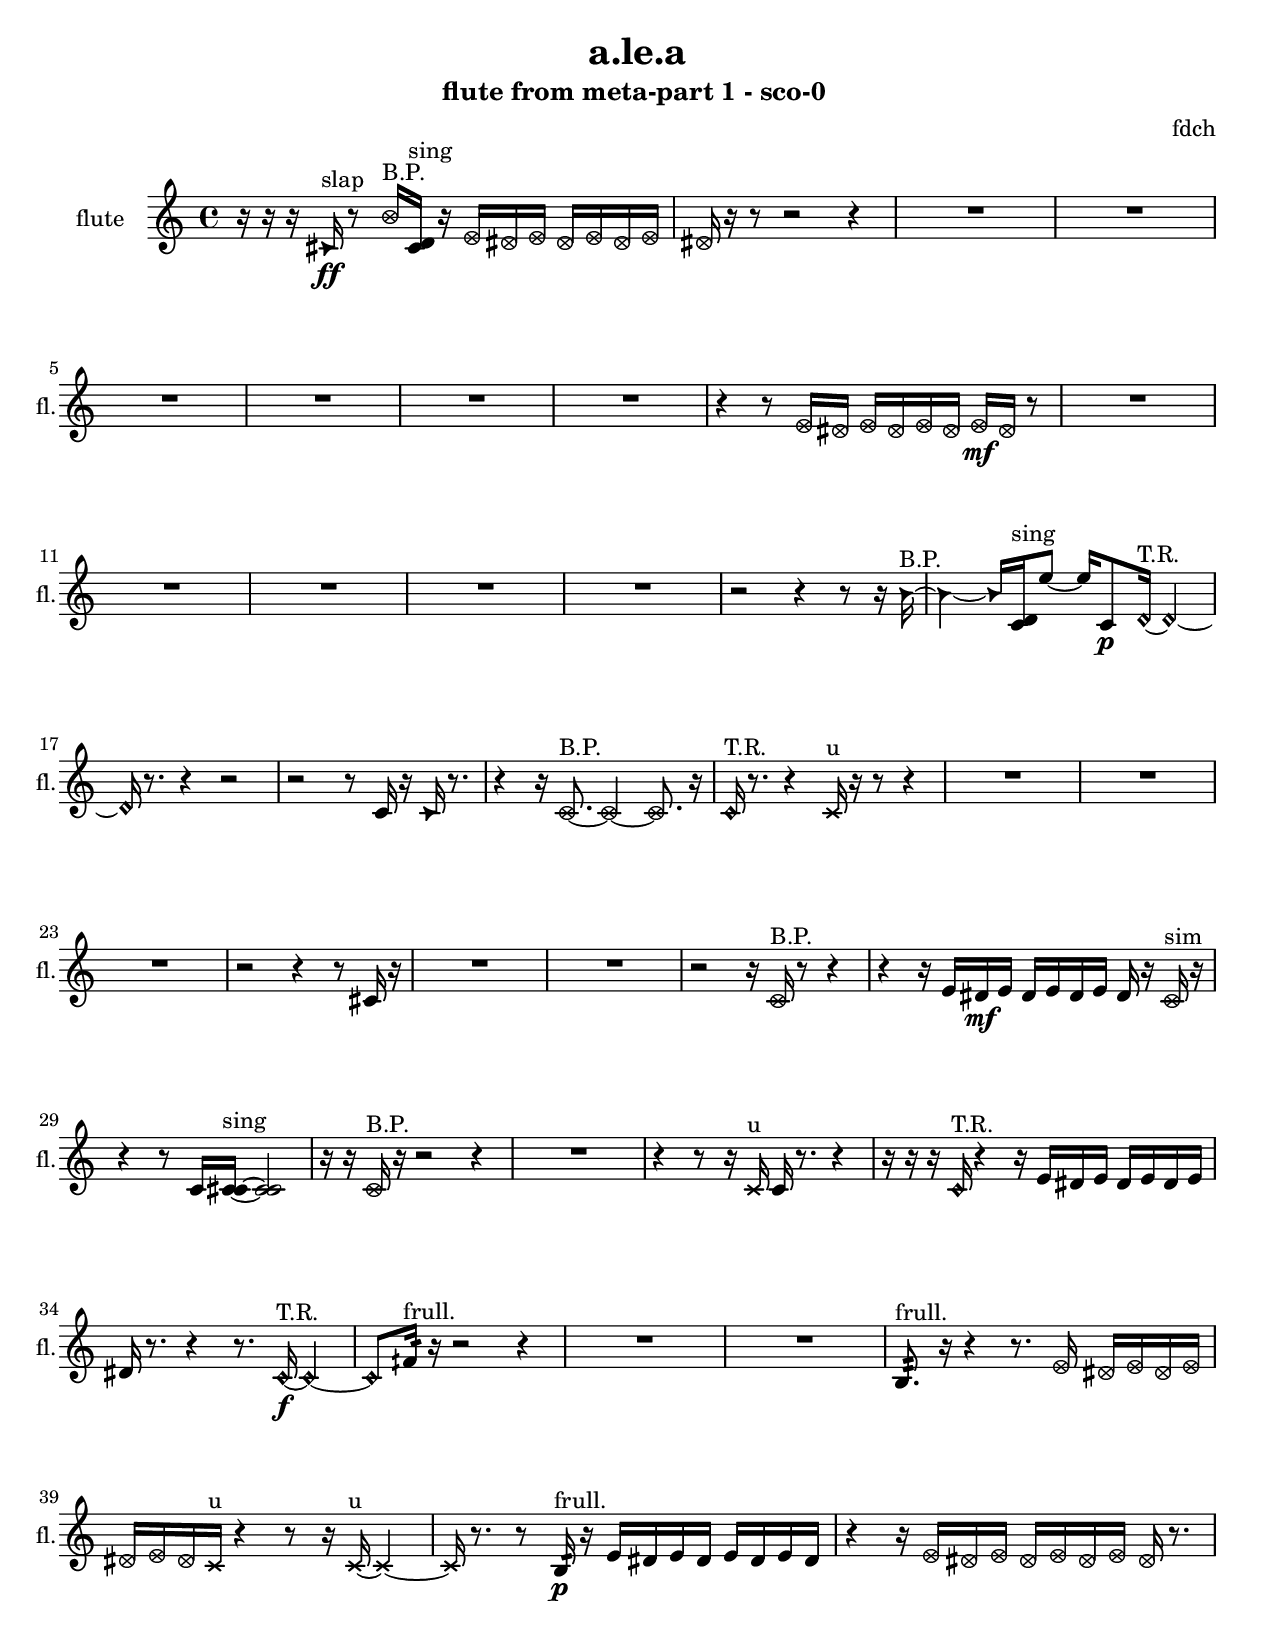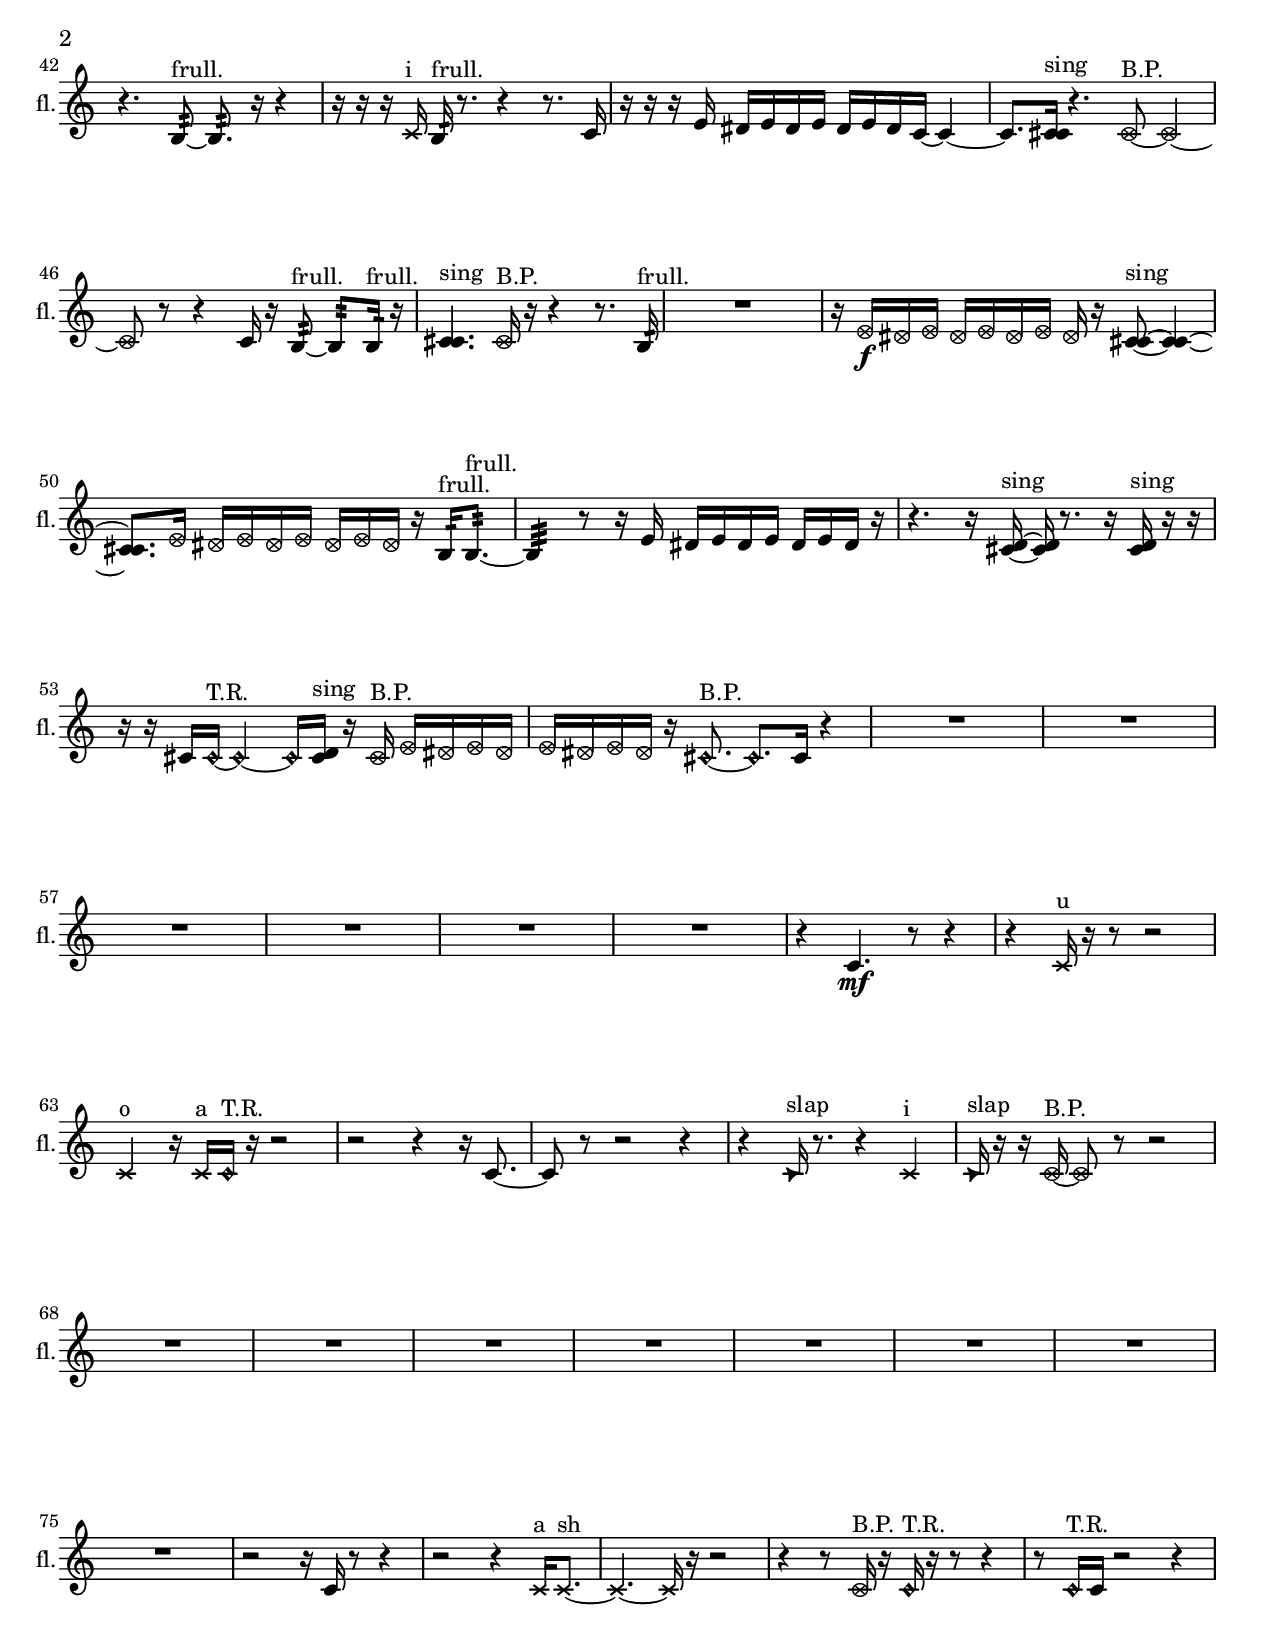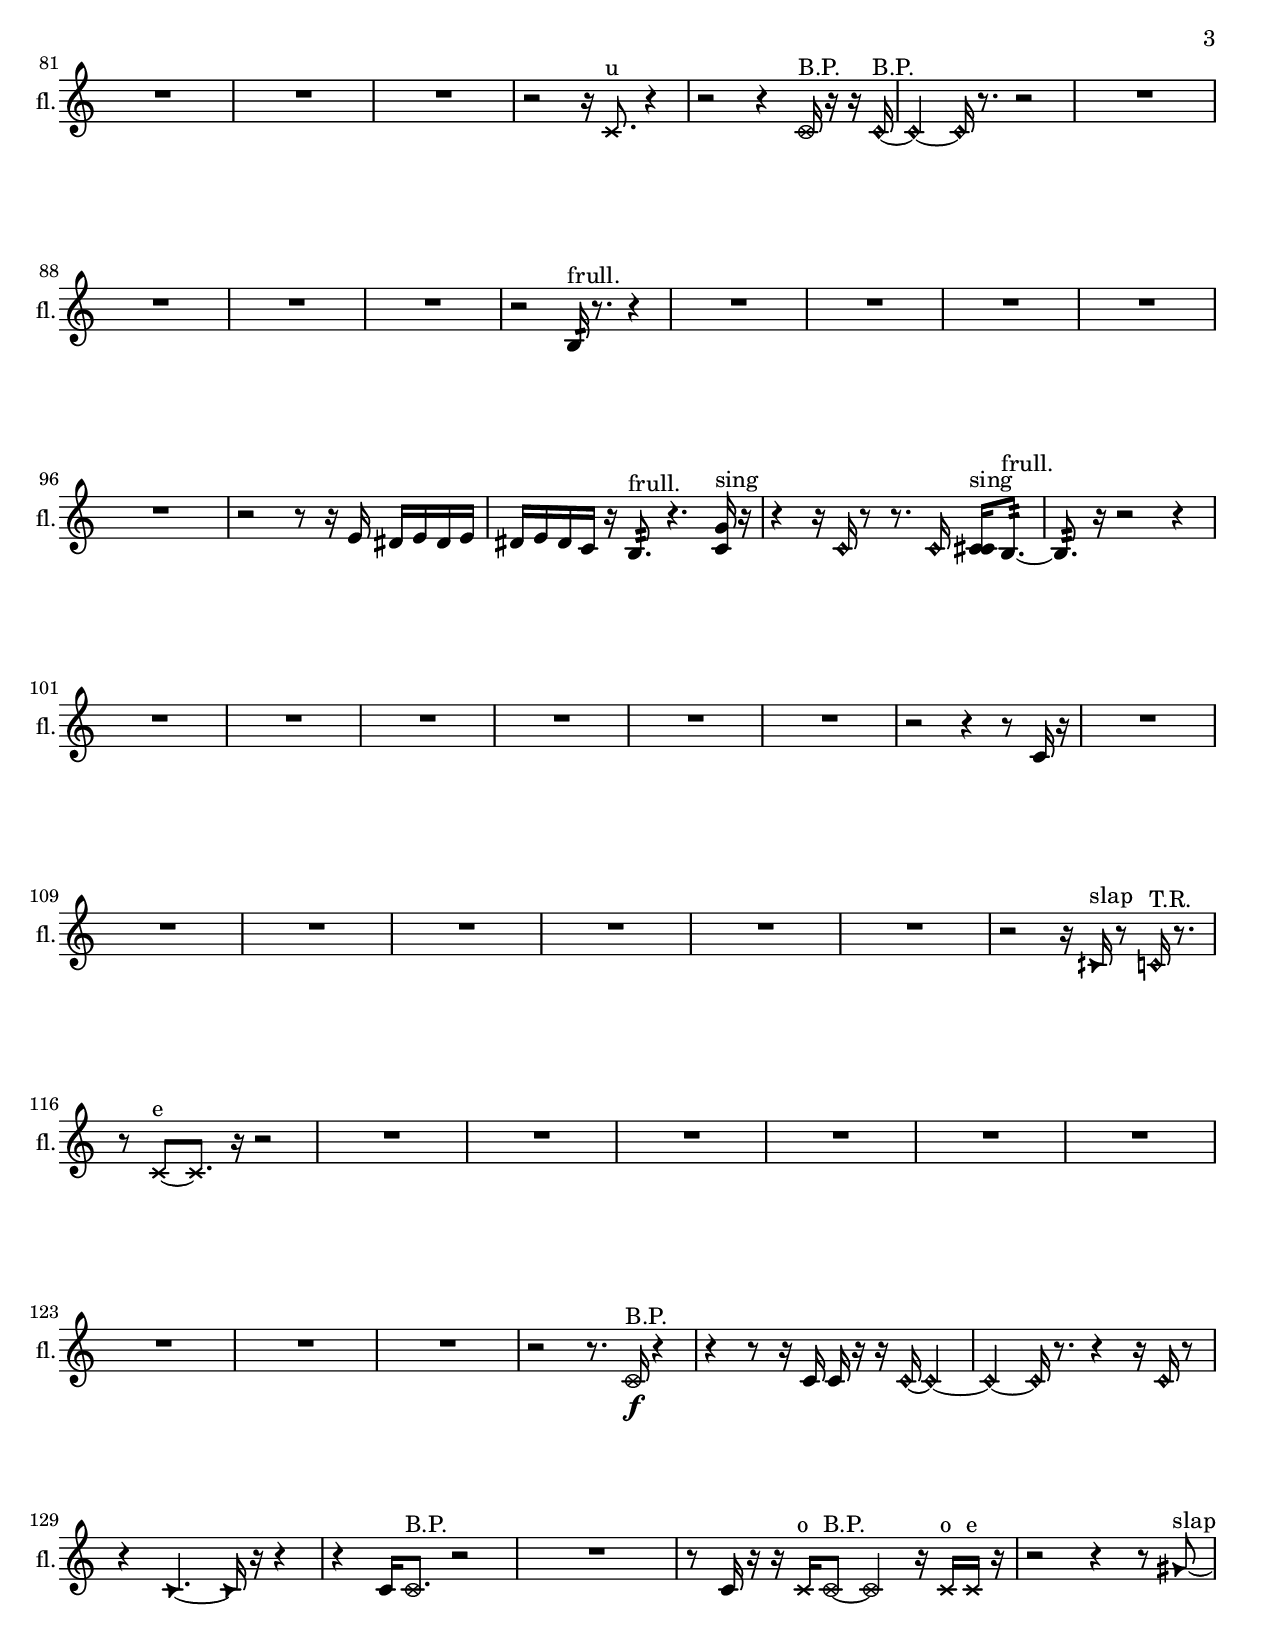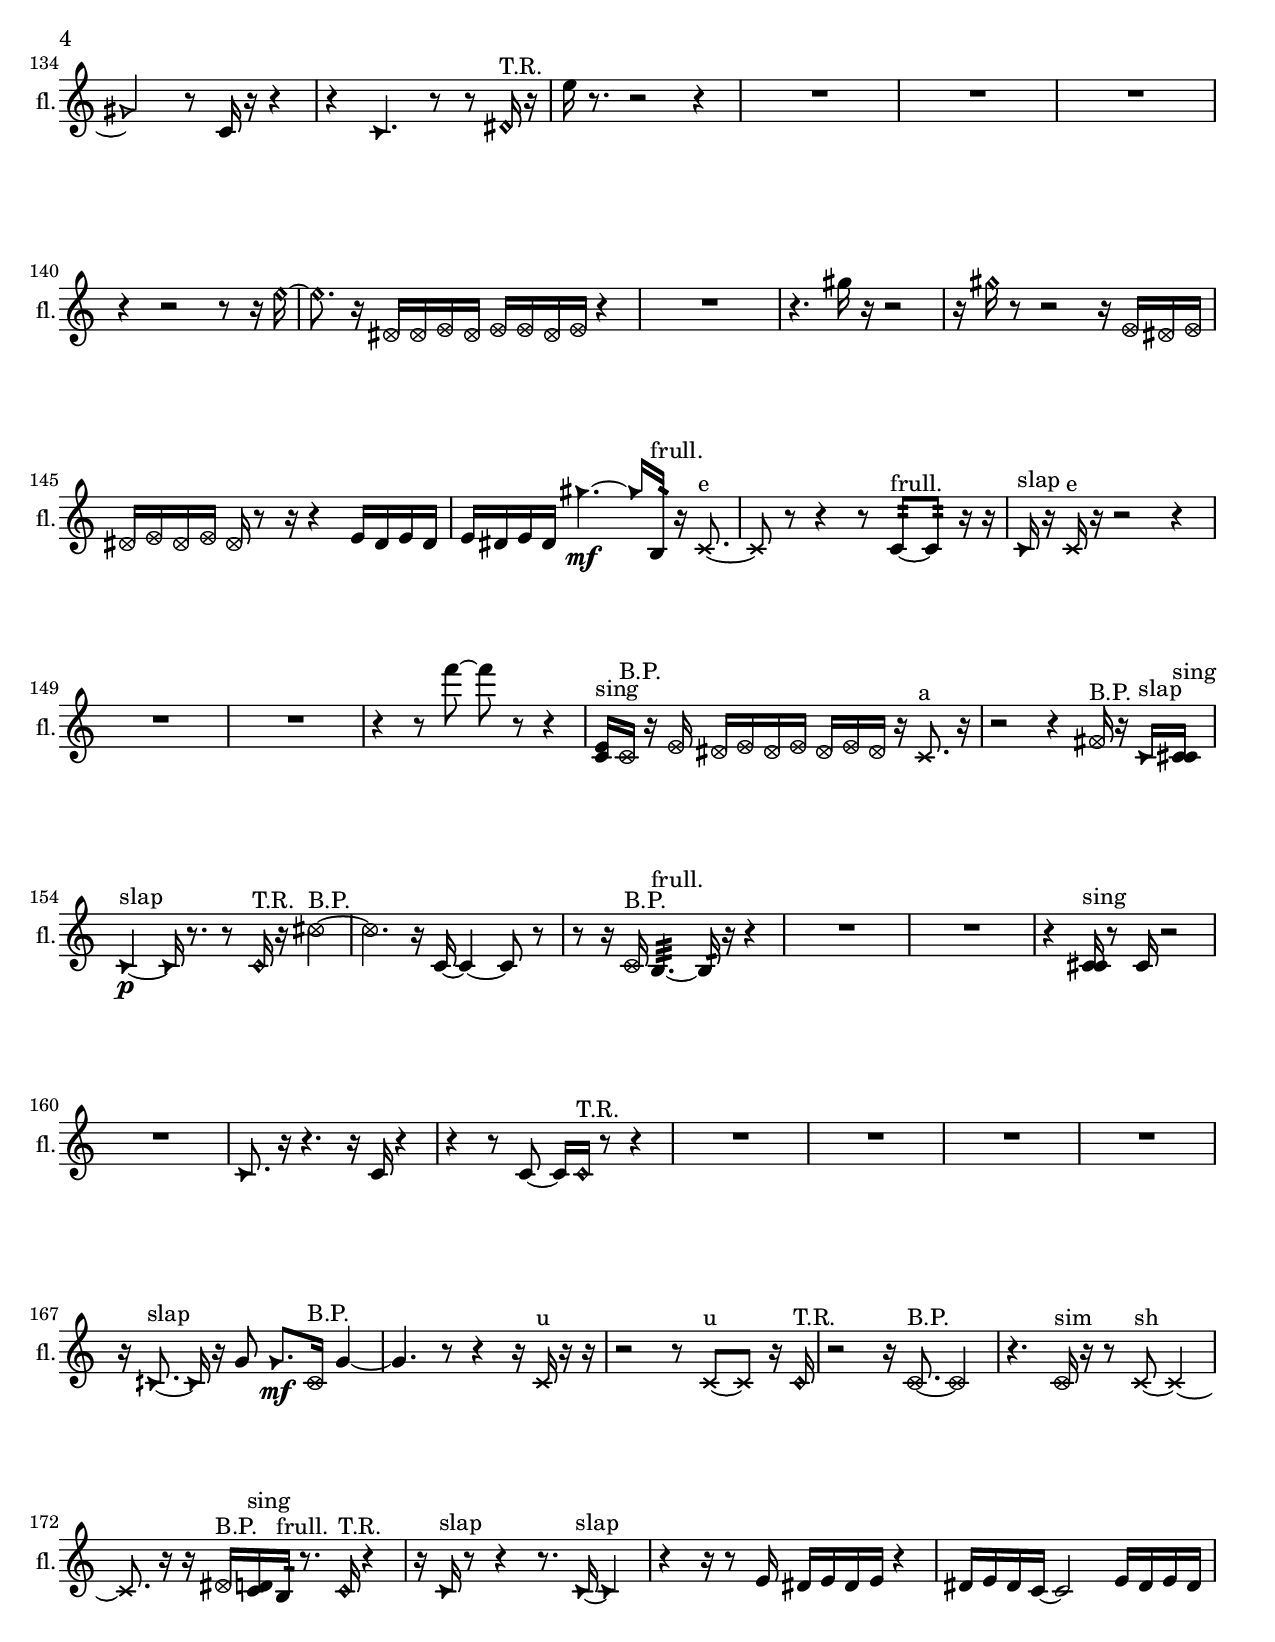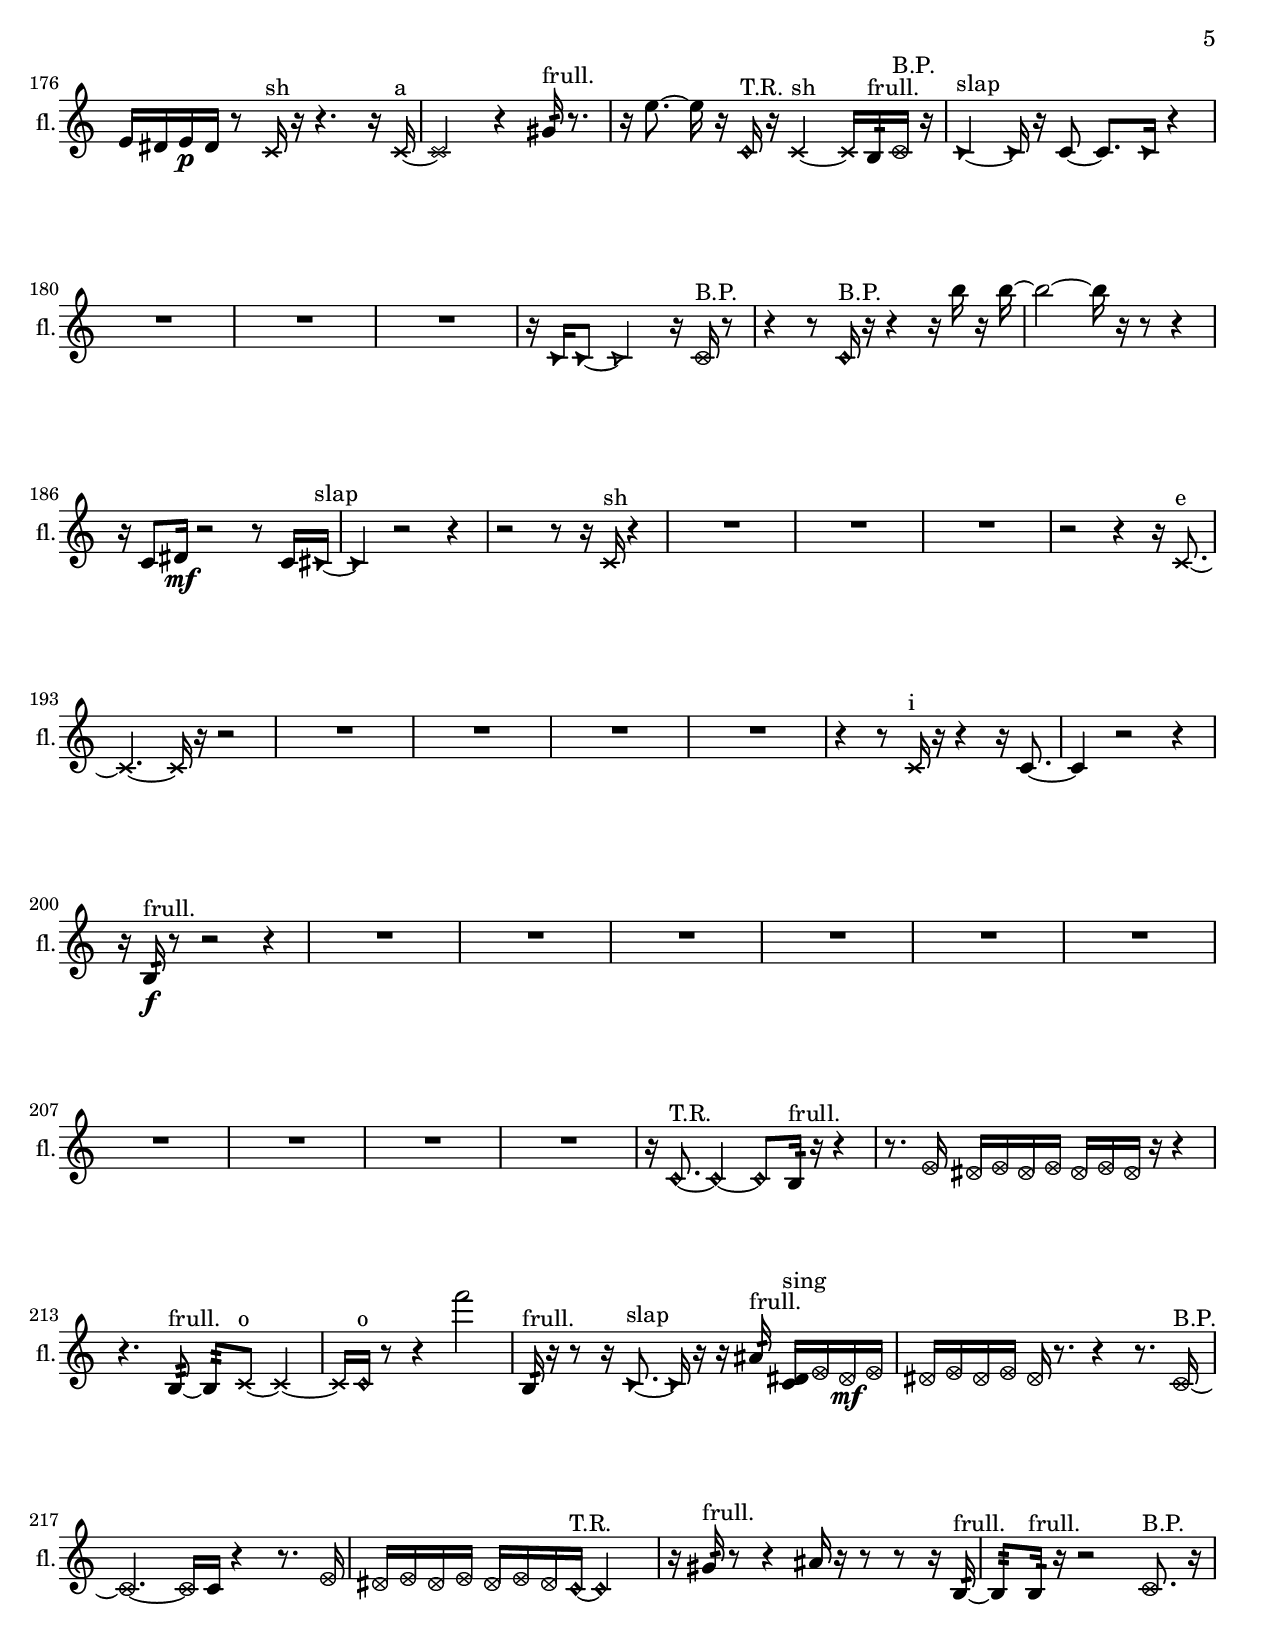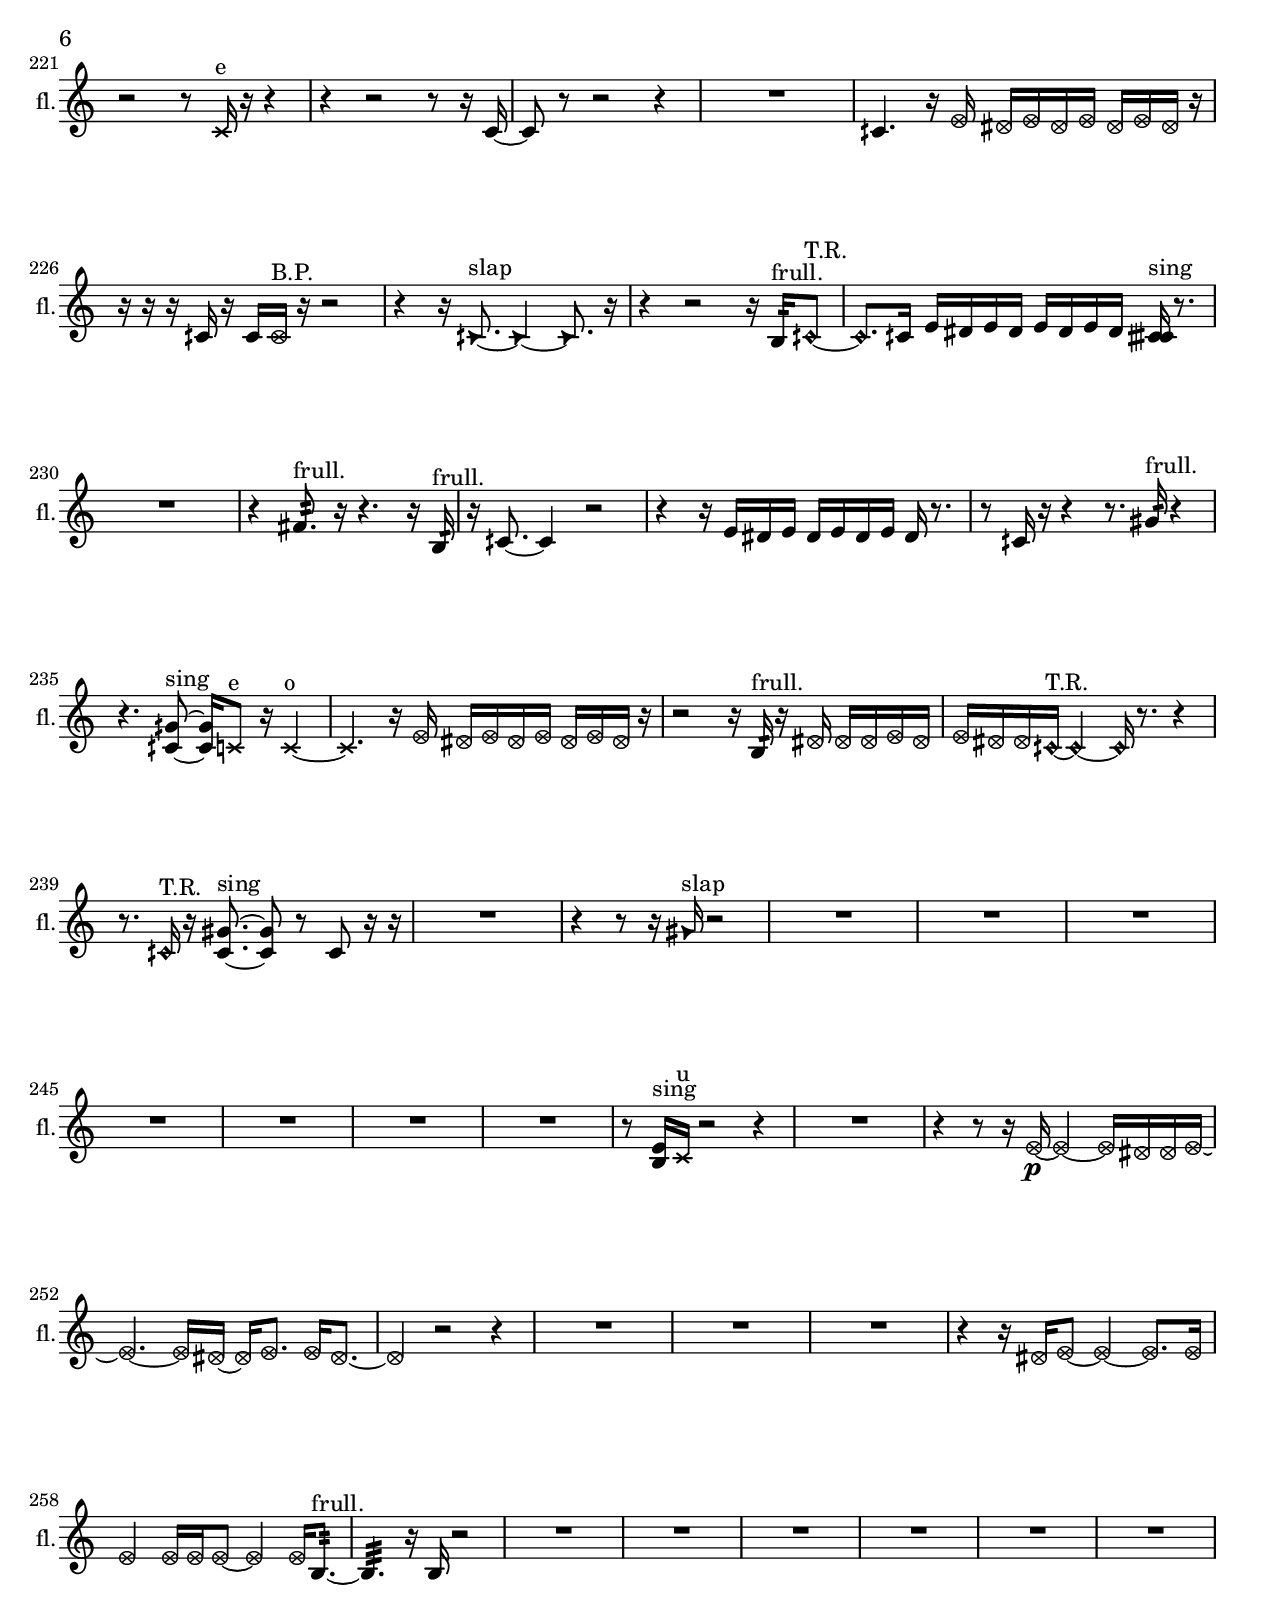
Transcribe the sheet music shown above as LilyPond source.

\version "2.19.56" 

flute_one_part = \relative c' {

  \time 4/4

  \clef treble 
  % ________________________________________bar 1 :
  r16  r16  r16  \once \override NoteHead.style = #'triangle cis16\ff^\markup {slap } 
  r8  \once \override NoteHead.style = #'xcircle b'16^\markup {B.P. }  <cis, d >16^\markup {sing } 
  r16  \once \override NoteHead.style = #'xcircle e16  \once \override NoteHead.style = #'xcircle dis16  \once \override NoteHead.style = #'xcircle e16 
  \once \override NoteHead.style = #'xcircle dis16  \once \override NoteHead.style = #'xcircle e16  \once \override NoteHead.style = #'xcircle dis16  \once \override NoteHead.style = #'xcircle e16  |
  % ________________________________________bar 2 :
  \once \override NoteHead.style = #'xcircle dis16  r16  r8 
  r2 
  r4  |
  % ________________________________________bar 3 :
  R1  |
  % ________________________________________bar 4 :
  R1  |
  % ________________________________________bar 5 :
  R1  |
  % ________________________________________bar 6 :
  R1  |
  % ________________________________________bar 7 :
  R1  |
  % ________________________________________bar 8 :
  R1  |
  % ________________________________________bar 9 :
  r4 
  r8  \once \override NoteHead.style = #'xcircle e16  \once \override NoteHead.style = #'xcircle dis16 
  \once \override NoteHead.style = #'xcircle e16  \once \override NoteHead.style = #'xcircle dis16  \once \override NoteHead.style = #'xcircle e16  \once \override NoteHead.style = #'xcircle dis16 
  \once \override NoteHead.style = #'xcircle e16\mf  \once \override NoteHead.style = #'xcircle dis16  r8  |
  % ________________________________________bar 10 :
  R1  |
  % ________________________________________bar 11 :
  R1  |
  % ________________________________________bar 12 :
  R1  |
  % ________________________________________bar 13 :
  R1  |
  % ________________________________________bar 14 :
  R1  |
  % ________________________________________bar 15 :
  r2 
  r4 
  r8  r16  \once \override NoteHead.style = #'triangle b'16~^\markup {B.P. }  |
  % ________________________________________bar 16 :
  \once \override NoteHead.style = #'triangle b4~ 
  \once \override NoteHead.style = #'triangle b16  <c, d >16^\markup {sing }  e'8~ 
  e16  c,8\p  \once \override NoteHead.style = #'harmonic d16~^\markup {T.R. } 
  \once \override NoteHead.style = #'harmonic d4~  |
  % ________________________________________bar 17 :
  \once \override NoteHead.style = #'harmonic d16  r8. 
  r4 
  r2  |
  % ________________________________________bar 18 :
  r2 
  r8  c16  r16 
  \once \override NoteHead.style = #'triangle c16  r8.  |
  % ________________________________________bar 19 :
  r4 
  r16  \once \override NoteHead.style = #'xcircle c8.~^\markup {B.P. } 
  \once \override NoteHead.style = #'xcircle c4~ 
  \once \override NoteHead.style = #'xcircle c8.  r16  |
  % ________________________________________bar 20 :
  \once \override NoteHead.style = #'harmonic c16^\markup {T.R. }  r8. 
  r4 
  \xNote c16^\markup {u }  r16  r8 
  r4  |
  % ________________________________________bar 21 :
  R1  |
  % ________________________________________bar 22 :
  R1  |
  % ________________________________________bar 23 :
  R1  |
  % ________________________________________bar 24 :
  r2 
  r4 
  r8  cis16  r16  |
  % ________________________________________bar 25 :
  R1  |
  % ________________________________________bar 26 :
  R1  |
  % ________________________________________bar 27 :
  r2 
  r16  \once \override NoteHead.style = #'xcircle c16^\markup {B.P. }  r8 
  r4  |
  % ________________________________________bar 28 :
  r4 
  r16  e16  dis16\mf  e16 
  dis16  e16  dis16  e16 
  dis16  r16  \once \override NoteHead.style = #'xcircle c16^\markup {sim }  r16  |
  % ________________________________________bar 29 :
  r4 
  r8  c16  <c cis >16~^\markup {sing } 
  <c cis >2  |
  % ________________________________________bar 30 :
  r16  r16  \once \override NoteHead.style = #'xcircle c16^\markup {B.P. }  r16 
  r2 
  r4  |
  % ________________________________________bar 31 :
  R1  |
  % ________________________________________bar 32 :
  r4 
  r8  r16  \xNote c16^\markup {u } 
  c16  r8. 
  r4  |
  % ________________________________________bar 33 :
  r16  r16  r16  \once \override NoteHead.style = #'harmonic c16^\markup {T.R. } 
  r4 
  r16  e16  dis16  e16 
  dis16  e16  dis16  e16  |
  % ________________________________________bar 34 :
  dis16  r8. 
  r4 
  r8.  \once \override NoteHead.style = #'harmonic c16~\f^\markup {T.R. } 
  \once \override NoteHead.style = #'harmonic c4~  |
  % ________________________________________bar 35 :
  \once \override NoteHead.style = #'harmonic c8  fih16:32^\markup {frull. }  r16 
  r2 
  r4  |
  % ________________________________________bar 36 :
  R1  |
  % ________________________________________bar 37 :
  R1  |
  % ________________________________________bar 38 :
  b,8.:32^\markup {frull. }  r16 
  r4 
  r8.  \once \override NoteHead.style = #'xcircle e16 
  \once \override NoteHead.style = #'xcircle dis16  \once \override NoteHead.style = #'xcircle e16  \once \override NoteHead.style = #'xcircle dis16  \once \override NoteHead.style = #'xcircle e16  |
  % ________________________________________bar 39 :
  \once \override NoteHead.style = #'xcircle dis16  \once \override NoteHead.style = #'xcircle e16  \once \override NoteHead.style = #'xcircle dis16  \xNote c16^\markup {u } 
  r4 
  r8  r16  \xNote c16~^\markup {u } 
  \xNote c4~  |
  % ________________________________________bar 40 :
  \xNote c16  r8. 
  r8  b16:32\p^\markup {frull. }  r16 
  e16  dis16  e16  dis16 
  e16  dis16  e16  dis16  |
  % ________________________________________bar 41 :
  r4 
  r16  \once \override NoteHead.style = #'xcircle e16  \once \override NoteHead.style = #'xcircle dis16  \once \override NoteHead.style = #'xcircle e16 
  \once \override NoteHead.style = #'xcircle dis16  \once \override NoteHead.style = #'xcircle e16  \once \override NoteHead.style = #'xcircle dis16  \once \override NoteHead.style = #'xcircle e16 
  \once \override NoteHead.style = #'xcircle dis16  r8.  |
  % ________________________________________bar 42 :
  r4. 
  b8:32~^\markup {frull. } 
  b8.:32  r16 
  r4  |
  % ________________________________________bar 43 :
  r16  r16  r16  \xNote c16^\markup {i } 
  b16:32^\markup {frull. }  r8. 
  r4 
  r8.  c16  |
  % ________________________________________bar 44 :
  r16  r16  r16  e16 
  dis16  e16  dis16  e16 
  dis16  e16  dis16  c16~ 
  c4~  |
  % ________________________________________bar 45 :
  c8.  <c cis >16^\markup {sing } 
  r4. 
  \once \override NoteHead.style = #'xcircle c8~^\markup {B.P. } 
  \once \override NoteHead.style = #'xcircle c4~  |
  % ________________________________________bar 46 :
  \once \override NoteHead.style = #'xcircle c8  r8 
  r4 
  c16  r16  b8:32~^\markup {frull. } 
  b8:32  b16:32^\markup {frull. }  r16  |
  % ________________________________________bar 47 :
  <c cis >4.^\markup {sing } 
  \once \override NoteHead.style = #'xcircle c16^\markup {B.P. }  r16 
  r4 
  r8.  b16:32^\markup {frull. }  |
  % ________________________________________bar 48 :
  R1  |
  % ________________________________________bar 49 :
  r16  \once \override NoteHead.style = #'xcircle e16\f  \once \override NoteHead.style = #'xcircle dis16  \once \override NoteHead.style = #'xcircle e16 
  \once \override NoteHead.style = #'xcircle dis16  \once \override NoteHead.style = #'xcircle e16  \once \override NoteHead.style = #'xcircle dis16  \once \override NoteHead.style = #'xcircle e16 
  \once \override NoteHead.style = #'xcircle dis16  r16  <c cis >8~^\markup {sing } 
  <c cis >4~  |
  % ________________________________________bar 50 :
  <c cis >8.  \once \override NoteHead.style = #'xcircle e16 
  \once \override NoteHead.style = #'xcircle dis16  \once \override NoteHead.style = #'xcircle e16  \once \override NoteHead.style = #'xcircle dis16  \once \override NoteHead.style = #'xcircle e16 
  \once \override NoteHead.style = #'xcircle dis16  \once \override NoteHead.style = #'xcircle e16  \once \override NoteHead.style = #'xcircle dis16  r16 
  b16:32^\markup {frull. }  b8.:32~^\markup {frull. }  |
  % ________________________________________bar 51 :
  b4:32 
  r8  r16  e16 
  dis16  e16  dis16  e16 
  dis16  e16  dis16  r16  |
  % ________________________________________bar 52 :
  r4. 
  r16  <cis d >16~^\markup {sing } 
  <cis d >16  r8. 
  r16  <cis d >16^\markup {sing }  r16  r16  |
  % ________________________________________bar 53 :
  r16  r16  cis16  \once \override NoteHead.style = #'harmonic cis16~^\markup {T.R. } 
  \once \override NoteHead.style = #'harmonic cis4~ 
  \once \override NoteHead.style = #'harmonic cis16  <cis d >16^\markup {sing }  r16  \once \override NoteHead.style = #'xcircle cis16^\markup {B.P. } 
  \once \override NoteHead.style = #'xcircle e16  \once \override NoteHead.style = #'xcircle dis16  \once \override NoteHead.style = #'xcircle e16  \once \override NoteHead.style = #'xcircle dis16  |
  % ________________________________________bar 54 :
  \once \override NoteHead.style = #'xcircle e16  \once \override NoteHead.style = #'xcircle dis16  \once \override NoteHead.style = #'xcircle e16  \once \override NoteHead.style = #'xcircle dis16 
  r16  \once \override NoteHead.style = #'harmonic cis8.~^\markup {B.P. } 
  \once \override NoteHead.style = #'harmonic cis8.  cis16 
  r4  |
  % ________________________________________bar 55 :
  R1  |
  % ________________________________________bar 56 :
  R1  |
  % ________________________________________bar 57 :
  R1  |
  % ________________________________________bar 58 :
  R1  |
  % ________________________________________bar 59 :
  R1  |
  % ________________________________________bar 60 :
  R1  |
  % ________________________________________bar 61 :
  r4 
  c4.\mf 
  r8 
  r4  |
  % ________________________________________bar 62 :
  r4 
  \xNote c16^\markup {u }  r16  r8 
  r2  |
  % ________________________________________bar 63 :
  \xNote c4^\markup {o } 
  r16  \xNote c16^\markup {a }  \once \override NoteHead.style = #'harmonic c16^\markup {T.R. }  r16 
  r2  |
  % ________________________________________bar 64 :
  r2 
  r4 
  r16  c8.~  |
  % ________________________________________bar 65 :
  c8  r8 
  r2 
  r4  |
  % ________________________________________bar 66 :
  r4 
  \once \override NoteHead.style = #'triangle c16^\markup {slap }  r8. 
  r4 
  \xNote c4^\markup {i }  |
  % ________________________________________bar 67 :
  \once \override NoteHead.style = #'triangle c16^\markup {slap }  r16  r16  \once \override NoteHead.style = #'xcircle c16~^\markup {B.P. } 
  \once \override NoteHead.style = #'xcircle c8  r8 
  r2  |
  % ________________________________________bar 68 :
  R1  |
  % ________________________________________bar 69 :
  R1  |
  % ________________________________________bar 70 :
  R1  |
  % ________________________________________bar 71 :
  R1  |
  % ________________________________________bar 72 :
  R1  |
  % ________________________________________bar 73 :
  R1  |
  % ________________________________________bar 74 :
  R1  |
  % ________________________________________bar 75 :
  R1  |
  % ________________________________________bar 76 :
  r2 
  r16  c16  r8 
  r4  |
  % ________________________________________bar 77 :
  r2 
  r4 
  \xNote c16^\markup {a }  \xNote c8.~^\markup {sh }  |
  % ________________________________________bar 78 :
  \xNote c4.~ 
  \xNote c16  r16 
  r2  |
  % ________________________________________bar 79 :
  r4 
  r8  \once \override NoteHead.style = #'xcircle c16^\markup {B.P. }  r16 
  \once \override NoteHead.style = #'harmonic c16^\markup {T.R. }  r16  r8 
  r4  |
  % ________________________________________bar 80 :
  r8  \once \override NoteHead.style = #'harmonic c16^\markup {T.R. }  c16 
  r2 
  r4  |
  % ________________________________________bar 81 :
  R1  |
  % ________________________________________bar 82 :
  R1  |
  % ________________________________________bar 83 :
  R1  |
  % ________________________________________bar 84 :
  r2 
  r16  \xNote c8.^\markup {u } 
  r4  |
  % ________________________________________bar 85 :
  r2 
  r4 
  \once \override NoteHead.style = #'xcircle c16^\markup {B.P. }  r16  r16  \once \override NoteHead.style = #'harmonic c16~^\markup {B.P. }  |
  % ________________________________________bar 86 :
  \once \override NoteHead.style = #'harmonic c4~ 
  \once \override NoteHead.style = #'harmonic c16  r8. 
  r2  |
  % ________________________________________bar 87 :
  R1  |
  % ________________________________________bar 88 :
  R1 |
  % ________________________________________bar 2 :
  R1  |
  % ________________________________________bar 3 :
  R1  |
  % ________________________________________bar 4 :
  r2 
  b16:32^\markup {frull. }  r8. 
  r4  |
  % ________________________________________bar 5 :
  R1  |
  % ________________________________________bar 6 :
  R1  |
  % ________________________________________bar 7 :
  R1  |
  % ________________________________________bar 8 :
  R1  |
  % ________________________________________bar 9 :
  R1  |
  % ________________________________________bar 10 :
  r2 
  r8  r16  e16 
  dis16  e16  dis16  e16  |
  % ________________________________________bar 11 :
  dis16  e16  dis16  c16 
  r16  b8.:32^\markup {frull. } 
  r4. 
  <c g' >16^\markup {sing }  r16  |
  % ________________________________________bar 12 :
  r4 
  r16  \once \override NoteHead.style = #'harmonic c16  r8 
  r8.  \once \override NoteHead.style = #'harmonic c16 
  <c cis >16^\markup {sing }  b8.:32~^\markup {frull. }  |
  % ________________________________________bar 13 :
  b8.:32  r16 
  r2 
  r4  |
  % ________________________________________bar 14 :
  R1  |
  % ________________________________________bar 15 :
  R1  |
  % ________________________________________bar 16 :
  R1  |
  % ________________________________________bar 17 :
  R1  |
  % ________________________________________bar 18 :
  R1  |
  % ________________________________________bar 19 :
  R1  |
  % ________________________________________bar 20 :
  r2 
  r4 
  r8  c16  r16  |
  % ________________________________________bar 21 :
  R1  |
  % ________________________________________bar 22 :
  R1  |
  % ________________________________________bar 23 :
  R1  |
  % ________________________________________bar 24 :
  R1  |
  % ________________________________________bar 25 :
  R1  |
  % ________________________________________bar 26 :
  R1  |
  % ________________________________________bar 27 :
  R1  |
  % ________________________________________bar 28 :
  r2 
  r16  \once \override NoteHead.style = #'triangle cih16^\markup {slap }  r8 
  \once \override NoteHead.style = #'harmonic c16^\markup {T.R. }  r8.  |
  % ________________________________________bar 29 :
  r8  \xNote c8~^\markup {e } 
  \xNote c8.  r16 
  r2  |
  % ________________________________________bar 30 :
  R1  |
  % ________________________________________bar 31 :
  R1  |
  % ________________________________________bar 32 :
  R1  |
  % ________________________________________bar 33 :
  R1  |
  % ________________________________________bar 34 :
  R1  |
  % ________________________________________bar 35 :
  R1  |
  % ________________________________________bar 36 :
  R1  |
  % ________________________________________bar 37 :
  R1  |
  % ________________________________________bar 38 :
  R1  |
  % ________________________________________bar 39 :
  r2 
  r8.  \once \override NoteHead.style = #'xcircle c16\f^\markup {B.P. } 
  r4  |
  % ________________________________________bar 40 :
  r4 
  r8  r16  c16 
  c16  r16  r16  \once \override NoteHead.style = #'harmonic c16~ 
  \once \override NoteHead.style = #'harmonic c4~  |
  % ________________________________________bar 41 :
  \once \override NoteHead.style = #'harmonic c4~ 
  \once \override NoteHead.style = #'harmonic c16  r8. 
  r4 
  r16  \once \override NoteHead.style = #'harmonic c16  r8  |
  % ________________________________________bar 42 :
  r4 
  \once \override NoteHead.style = #'triangle c4.~ 
  \once \override NoteHead.style = #'triangle c16  r16 
  r4  |
  % ________________________________________bar 43 :
  r4 
  c16  \once \override NoteHead.style = #'xcircle c8.^\markup {B.P. } 
  r2  |
  % ________________________________________bar 44 :
  R1  |
  % ________________________________________bar 45 :
  r8  c16  r16 
  r16  \xNote c16^\markup {o }  \once \override NoteHead.style = #'xcircle c8~^\markup {B.P. } 
  \once \override NoteHead.style = #'xcircle c4 
  r16  \xNote c16^\markup {o }  \xNote c16^\markup {e }  r16  |
  % ________________________________________bar 46 :
  r2 
  r4 
  r8  \once \override NoteHead.style = #'triangle gis'8~^\markup {slap }  |
  % ________________________________________bar 47 :
  \once \override NoteHead.style = #'triangle gis2 
  r8  c,16  r16 
  r4  |
  % ________________________________________bar 48 :
  r4 
  \once \override NoteHead.style = #'triangle c4. 
  r8 
  r8  \once \override NoteHead.style = #'harmonic dis16^\markup {T.R. }  r16  |
  % ________________________________________bar 49 :
  e'16  r8. 
  r2 
  r4  |
  % ________________________________________bar 50 :
  R1  |
  % ________________________________________bar 51 :
  R1  |
  % ________________________________________bar 52 :
  R1  |
  % ________________________________________bar 53 :
  r4 
  r2 
  r8  r16  \once \override NoteHead.style = #'harmonic e16~  |
  % ________________________________________bar 54 :
  \once \override NoteHead.style = #'harmonic e8.  r16 
  \once \override NoteHead.style = #'xcircle dis,16  \once \override NoteHead.style = #'xcircle dis16  \once \override NoteHead.style = #'xcircle e16  \once \override NoteHead.style = #'xcircle dis16 
  \once \override NoteHead.style = #'xcircle e16  \once \override NoteHead.style = #'xcircle e16  \once \override NoteHead.style = #'xcircle dis16  \once \override NoteHead.style = #'xcircle e16 
  r4  |
  % ________________________________________bar 55 :
  R1  |
  % ________________________________________bar 56 :
  r4. 
  gis'16  r16 
  r2  |
  % ________________________________________bar 57 :
  r16  \once \override NoteHead.style = #'harmonic gis16  r8 
  r2 
  r16  \once \override NoteHead.style = #'xcircle e,16  \once \override NoteHead.style = #'xcircle dis16  \once \override NoteHead.style = #'xcircle e16  |
  % ________________________________________bar 58 :
  \once \override NoteHead.style = #'xcircle dis16  \once \override NoteHead.style = #'xcircle e16  \once \override NoteHead.style = #'xcircle dis16  \once \override NoteHead.style = #'xcircle e16 
  \once \override NoteHead.style = #'xcircle dis16  r8  r16 
  r4 
  e16  dis16  e16  dis16  |
  % ________________________________________bar 59 :
  e16  dis16  e16  dis16 
  \once \override NoteHead.style = #'triangle gis'4.~\mf 
  \once \override NoteHead.style = #'triangle gis16  b,,16:32^\markup {frull. } 
  r16  \xNote c8.~^\markup {e }  |
  % ________________________________________bar 60 :
  \xNote c8  r8 
  r4 
  r8  c8:32~^\markup {frull. } 
  c8:32  r16  r16  |
  % ________________________________________bar 61 :
  \once \override NoteHead.style = #'triangle c16^\markup {slap }  r16  \xNote c16^\markup {e }  r16 
  r2 
  r4  |
  % ________________________________________bar 62 :
  R1  |
  % ________________________________________bar 63 :
  R1  |
  % ________________________________________bar 64 :
  r4 
  r8  f''8~ 
  f8  r8 
  r4  |
  % ________________________________________bar 65 :
  <c,, e >16^\markup {sing }  \once \override NoteHead.style = #'xcircle c16^\markup {B.P. }  r16  \once \override NoteHead.style = #'xcircle e16 
  \once \override NoteHead.style = #'xcircle dis16  \once \override NoteHead.style = #'xcircle e16  \once \override NoteHead.style = #'xcircle dis16  \once \override NoteHead.style = #'xcircle e16 
  \once \override NoteHead.style = #'xcircle dis16  \once \override NoteHead.style = #'xcircle e16  \once \override NoteHead.style = #'xcircle dis16  r16 
  \xNote c8.^\markup {a }  r16  |
  % ________________________________________bar 66 :
  r2 
  r4 
  \once \override NoteHead.style = #'xcircle fis16^\markup {B.P. }  r16  \once \override NoteHead.style = #'triangle c16^\markup {slap }  <c cis >16^\markup {sing }  |
  % ________________________________________bar 67 :
  \once \override NoteHead.style = #'triangle c4~\p^\markup {slap } 
  \once \override NoteHead.style = #'triangle c16  r8. 
  r8  \once \override NoteHead.style = #'harmonic c16^\markup {T.R. }  r16 
  \once \override NoteHead.style = #'xcircle cis'4~^\markup {B.P. }  |
  % ________________________________________bar 68 :
  \once \override NoteHead.style = #'xcircle cis4. 
  r16  c,16~ 
  c4~ 
  c8  r8  |
  % ________________________________________bar 69 :
  r8  r16  \once \override NoteHead.style = #'xcircle c16^\markup {B.P. } 
  b4.:32~^\markup {frull. } 
  b16:32  r16 
  r4  |
  % ________________________________________bar 70 :
  R1  |
  % ________________________________________bar 71 :
  R1  |
  % ________________________________________bar 72 :
  r4 
  <c cis >16^\markup {sing }  r8  c16 
  r2  |
  % ________________________________________bar 73 :
  R1  |
  % ________________________________________bar 74 :
  \once \override NoteHead.style = #'triangle c8.  r16 
  r4. 
  r16  c16 
  r4  |
  % ________________________________________bar 75 :
  r4 
  r8  c8~ 
  c16  \once \override NoteHead.style = #'harmonic c16^\markup {T.R. }  r8 
  r4  |
  % ________________________________________bar 76 :
  R1  |
  % ________________________________________bar 77 :
  R1  |
  % ________________________________________bar 78 :
  R1  |
  % ________________________________________bar 79 :
  R1  |
  % ________________________________________bar 80 :
  r16  \once \override NoteHead.style = #'triangle cih8.~^\markup {slap } 
  \once \override NoteHead.style = #'triangle cih16  r16  g'8 
  \once \override NoteHead.style = #'triangle g8.\mf  \once \override NoteHead.style = #'xcircle cih,16^\markup {B.P. } 
  g'4~  |
  % ________________________________________bar 81 :
  g4. 
  r8 
  r4 
  r16  \xNote c,16^\markup {u }  r16  r16  |
  % ________________________________________bar 82 :
  r2 
  r8  \xNote c8~^\markup {u } 
  \xNote c8  r16  \once \override NoteHead.style = #'harmonic c16^\markup {T.R. }  |
  % ________________________________________bar 83 :
  r2 
  r16  \once \override NoteHead.style = #'xcircle c8.~^\markup {B.P. } 
  \once \override NoteHead.style = #'xcircle c4  |
  % ________________________________________bar 84 :
  r4. 
  \once \override NoteHead.style = #'xcircle c16^\markup {sim }  r16 
  r8  \xNote c8~^\markup {sh } 
  \xNote c4~  |
  % ________________________________________bar 85 :
  \xNote c8.  r16 
  r16  \once \override NoteHead.style = #'xcircle dis16^\markup {B.P. }  <c d >16^\markup {sing }  b16:32^\markup {frull. } 
  r8.  \once \override NoteHead.style = #'harmonic c16^\markup {T.R. } 
  r4  |
  % ________________________________________bar 86 :
  r16  \once \override NoteHead.style = #'triangle c16^\markup {slap }  r8 
  r4 
  r8.  \once \override NoteHead.style = #'triangle c16~^\markup {slap } 
  \once \override NoteHead.style = #'triangle c4  |
  % ________________________________________bar 87 :
  r4 
  r16  r8  e16 
  dis16  e16  dis16  e16 
  r4  |
  % ________________________________________bar 2 :
  dis16  e16  dis16  c16~ 
  c2 
  e16  dis16  e16  dis16  |
  % ________________________________________bar 3 :
  e16  dis16  e16\p  dis16 
  r8  \xNote c16^\markup {sh }  r16 
  r4. 
  r16  \xNote c16~^\markup {a }  |
  % ________________________________________bar 4 :
  \xNote c2 
  r4 
  gis'16:32^\markup {frull. }  r8.  |
  % ________________________________________bar 5 :
  r16  e'8.~ 
  e16  r16  \once \override NoteHead.style = #'harmonic c,16^\markup {T.R. }  r16 
  \xNote c4~^\markup {sh } 
  \xNote c16  b16:32^\markup {frull. }  \once \override NoteHead.style = #'xcircle c16^\markup {B.P. }  r16  |
  % ________________________________________bar 6 :
  \once \override NoteHead.style = #'triangle c4~^\markup {slap } 
  \once \override NoteHead.style = #'triangle c16  r16  c8~ 
  c8.  \once \override NoteHead.style = #'triangle c16 
  r4  |
  % ________________________________________bar 7 :
  R1  |
  % ________________________________________bar 8 :
  R1  |
  % ________________________________________bar 9 :
  R1  |
  % ________________________________________bar 10 :
  r16  \once \override NoteHead.style = #'triangle c16  \once \override NoteHead.style = #'triangle c8~ 
  \once \override NoteHead.style = #'triangle c2 
  r16  \once \override NoteHead.style = #'xcircle c16^\markup {B.P. }  r8  |
  % ________________________________________bar 11 :
  r4 
  r8  \once \override NoteHead.style = #'harmonic c16^\markup {B.P. }  r16 
  r4 
  r16  b''16  r16  b16~  |
  % ________________________________________bar 12 :
  b2~ 
  b16  r16  r8 
  r4  |
  % ________________________________________bar 13 :
  r16  c,,8  dis16\mf 
  r2 
  r8  c16  \once \override NoteHead.style = #'triangle cis16~^\markup {slap }  |
  % ________________________________________bar 14 :
  \once \override NoteHead.style = #'triangle cis4 
  r2 
  r4  |
  % ________________________________________bar 15 :
  r2 
  r8  r16  \xNote c16^\markup {sh } 
  r4  |
  % ________________________________________bar 16 :
  R1  |
  % ________________________________________bar 17 :
  R1  |
  % ________________________________________bar 18 :
  R1  |
  % ________________________________________bar 19 :
  r2 
  r4 
  r16  \xNote c8.~^\markup {e }  |
  % ________________________________________bar 20 :
  \xNote c4.~ 
  \xNote c16  r16 
  r2  |
  % ________________________________________bar 21 :
  R1  |
  % ________________________________________bar 22 :
  R1  |
  % ________________________________________bar 23 :
  R1  |
  % ________________________________________bar 24 :
  R1  |
  % ________________________________________bar 25 :
  r4 
  r8  \xNote c16^\markup {i }  r16 
  r4 
  r16  c8.~  |
  % ________________________________________bar 26 :
  c4 
  r2 
  r4  |
  % ________________________________________bar 27 :
  r16  b16:32\f^\markup {frull. }  r8 
  r2 
  r4  |
  % ________________________________________bar 28 :
  R1  |
  % ________________________________________bar 29 :
  R1  |
  % ________________________________________bar 30 :
  R1  |
  % ________________________________________bar 31 :
  R1  |
  % ________________________________________bar 32 :
  R1  |
  % ________________________________________bar 33 :
  R1  |
  % ________________________________________bar 34 :
  R1  |
  % ________________________________________bar 35 :
  R1  |
  % ________________________________________bar 36 :
  R1  |
  % ________________________________________bar 37 :
  R1  |
  % ________________________________________bar 38 :
  r16  \once \override NoteHead.style = #'harmonic c8.~^\markup {T.R. } 
  \once \override NoteHead.style = #'harmonic c4~ 
  \once \override NoteHead.style = #'harmonic c8  b16:32^\markup {frull. }  r16 
  r4  |
  % ________________________________________bar 39 :
  r8.  \once \override NoteHead.style = #'xcircle e16 
  \once \override NoteHead.style = #'xcircle dis16  \once \override NoteHead.style = #'xcircle e16  \once \override NoteHead.style = #'xcircle dis16  \once \override NoteHead.style = #'xcircle e16 
  \once \override NoteHead.style = #'xcircle dis16  \once \override NoteHead.style = #'xcircle e16  \once \override NoteHead.style = #'xcircle dis16  r16 
  r4  |
  % ________________________________________bar 40 :
  r4. 
  b8:32~^\markup {frull. } 
  b8:32  \xNote c8~^\markup {o } 
  \xNote c4~  |
  % ________________________________________bar 41 :
  \xNote c16  \once \override NoteHead.style = #'harmonic c16^\markup {o }  r8 
  r4 
  f''2  |
  % ________________________________________bar 42 :
  b,,,16:32^\markup {frull. }  r16  r8 
  r16  \once \override NoteHead.style = #'triangle c8.~^\markup {slap } 
  \once \override NoteHead.style = #'triangle c16  r16  r16  ais'16:32^\markup {frull. } 
  <c, dis >16^\markup {sing }  \once \override NoteHead.style = #'xcircle e16  \once \override NoteHead.style = #'xcircle dis16\mf  \once \override NoteHead.style = #'xcircle e16  |
  % ________________________________________bar 43 :
  \once \override NoteHead.style = #'xcircle dis16  \once \override NoteHead.style = #'xcircle e16  \once \override NoteHead.style = #'xcircle dis16  \once \override NoteHead.style = #'xcircle e16 
  \once \override NoteHead.style = #'xcircle dis16  r8. 
  r4 
  r8.  \once \override NoteHead.style = #'xcircle c16~^\markup {B.P. }  |
  % ________________________________________bar 44 :
  \once \override NoteHead.style = #'xcircle c4.~ 
  \once \override NoteHead.style = #'xcircle c16  c16 
  r4 
  r8.  \once \override NoteHead.style = #'xcircle e16  |
  % ________________________________________bar 45 :
  \once \override NoteHead.style = #'xcircle dis16  \once \override NoteHead.style = #'xcircle e16  \once \override NoteHead.style = #'xcircle dis16  \once \override NoteHead.style = #'xcircle e16 
  \once \override NoteHead.style = #'xcircle dis16  \once \override NoteHead.style = #'xcircle e16  \once \override NoteHead.style = #'xcircle dis16  \once \override NoteHead.style = #'harmonic c16~^\markup {T.R. } 
  \once \override NoteHead.style = #'harmonic c2  |
  % ________________________________________bar 46 :
  r16  gis'16:32^\markup {frull. }  r8 
  r4 
  ais16  r16  r8 
  r8  r16  b,16:32~^\markup {frull. }  |
  % ________________________________________bar 47 :
  b8:32  b16:32^\markup {frull. }  r16 
  r2 
  \once \override NoteHead.style = #'xcircle c8.^\markup {B.P. }  r16  |
  % ________________________________________bar 48 :
  r2 
  r8  \xNote c16^\markup {e }  r16 
  r4  |
  % ________________________________________bar 49 :
  r4 
  r2 
  r8  r16  c16~  |
  % ________________________________________bar 50 :
  c8  r8 
  r2 
  r4  |
  % ________________________________________bar 51 :
  R1  |
  % ________________________________________bar 52 :
  cih4. 
  r16  \once \override NoteHead.style = #'xcircle e16 
  \once \override NoteHead.style = #'xcircle dis16  \once \override NoteHead.style = #'xcircle e16  \once \override NoteHead.style = #'xcircle dis16  \once \override NoteHead.style = #'xcircle e16 
  \once \override NoteHead.style = #'xcircle dis16  \once \override NoteHead.style = #'xcircle e16  \once \override NoteHead.style = #'xcircle dis16  r16  |
  % ________________________________________bar 53 :
  r16  r16  r16  cih16 
  r16  cih16  \once \override NoteHead.style = #'xcircle cih16^\markup {B.P. }  r16 
  r2  |
  % ________________________________________bar 54 :
  r4 
  r16  \once \override NoteHead.style = #'triangle cih8.~^\markup {slap } 
  \once \override NoteHead.style = #'triangle cih4~ 
  \once \override NoteHead.style = #'triangle cih8.  r16  |
  % ________________________________________bar 55 :
  r4 
  r2 
  r16  b16:32^\markup {frull. }  \once \override NoteHead.style = #'harmonic cih8~^\markup {T.R. }  |
  % ________________________________________bar 56 :
  \once \override NoteHead.style = #'harmonic cih8.  cih16 
  e16  dis16  e16  dis16 
  e16  dis16  e16  dis16 
  <cih cisih >16^\markup {sing }  r8.  |
  % ________________________________________bar 57 :
  R1  |
  % ________________________________________bar 58 :
  r4 
  fis8.:32^\markup {frull. }  r16 
  r4. 
  r16  b,16:32^\markup {frull. }  |
  % ________________________________________bar 59 :
  r16  cih8.~ 
  cih4 
  r2  |
  % ________________________________________bar 60 :
  r4 
  r16  e16  dis16  e16 
  dis16  e16  dis16  e16 
  dis16  r8.  |
  % ________________________________________bar 61 :
  r8  cih16  r16 
  r4 
  r8.  gis'16:32^\markup {frull. } 
  r4  |
  % ________________________________________bar 62 :
  r4. 
  <cih, gih' >8~^\markup {sing } 
  <cih gih' >16  \xNote c8^\markup {e }  r16 
  \xNote c4~^\markup {o }  |
  % ________________________________________bar 63 :
  \xNote c4. 
  r16  \once \override NoteHead.style = #'xcircle e16 
  \once \override NoteHead.style = #'xcircle dis16  \once \override NoteHead.style = #'xcircle e16  \once \override NoteHead.style = #'xcircle dis16  \once \override NoteHead.style = #'xcircle e16 
  \once \override NoteHead.style = #'xcircle dis16  \once \override NoteHead.style = #'xcircle e16  \once \override NoteHead.style = #'xcircle dis16  r16  |
  % ________________________________________bar 64 :
  r2 
  r16  b16:32^\markup {frull. }  r16  \once \override NoteHead.style = #'xcircle dis16 
  \once \override NoteHead.style = #'xcircle dis16  \once \override NoteHead.style = #'xcircle dis16  \once \override NoteHead.style = #'xcircle e16  \once \override NoteHead.style = #'xcircle dis16  |
  % ________________________________________bar 65 :
  \once \override NoteHead.style = #'xcircle e16  \once \override NoteHead.style = #'xcircle dis16  \once \override NoteHead.style = #'xcircle dis16  \once \override NoteHead.style = #'harmonic cih16~^\markup {T.R. } 
  \once \override NoteHead.style = #'harmonic cih4~ 
  \once \override NoteHead.style = #'harmonic cih16  r8. 
  r4  |
  % ________________________________________bar 66 :
  r8.  \once \override NoteHead.style = #'harmonic cih16^\markup {T.R. } 
  r16  <cih gis' >8.~^\markup {sing } 
  <cih gis' >8  r8 
  cih8  r16  r16  |
  % ________________________________________bar 67 :
  R1  |
  % ________________________________________bar 68 :
  r4 
  r8  r16  \once \override NoteHead.style = #'triangle gis'16^\markup {slap } 
  r2  |
  % ________________________________________bar 69 :
  R1  |
  % ________________________________________bar 70 :
  R1  |
  % ________________________________________bar 71 :
  R1  |
  % ________________________________________bar 72 :
  R1  |
  % ________________________________________bar 73 :
  R1  |
  % ________________________________________bar 74 :
  R1  |
  % ________________________________________bar 75 :
  R1  |
  % ________________________________________bar 76 :
  r8  <b, e >16^\markup {sing }  \xNote c16^\markup {u } 
  r2 
  r4  |
  % ________________________________________bar 77 :
  R1  |
  % ________________________________________bar 78 :
  r4 
  r8  r16  \once \override NoteHead.style = #'xcircle e16~\p 
  \once \override NoteHead.style = #'xcircle e4~ 
  \once \override NoteHead.style = #'xcircle e16  \once \override NoteHead.style = #'xcircle dis16  \once \override NoteHead.style = #'xcircle dis16  \once \override NoteHead.style = #'xcircle e16~  |
  % ________________________________________bar 79 :
  \once \override NoteHead.style = #'xcircle e4.~ 
  \once \override NoteHead.style = #'xcircle e16  \once \override NoteHead.style = #'xcircle dis16~ 
  \once \override NoteHead.style = #'xcircle dis16  \once \override NoteHead.style = #'xcircle e8. 
  \once \override NoteHead.style = #'xcircle e16  \once \override NoteHead.style = #'xcircle dis8.~  |
  % ________________________________________bar 80 :
  \once \override NoteHead.style = #'xcircle dis4 
  r2 
  r4  |
  % ________________________________________bar 81 :
  R1  |
  % ________________________________________bar 82 :
  R1  |
  % ________________________________________bar 83 :
  R1  |
  % ________________________________________bar 84 :
  r4 
  r16  \once \override NoteHead.style = #'xcircle dis16  \once \override NoteHead.style = #'xcircle e8~ 
  \once \override NoteHead.style = #'xcircle e4~ 
  \once \override NoteHead.style = #'xcircle e8.  \once \override NoteHead.style = #'xcircle e16  |
  % ________________________________________bar 85 :
  \once \override NoteHead.style = #'xcircle e4 
  \once \override NoteHead.style = #'xcircle e16  \once \override NoteHead.style = #'xcircle e16  \once \override NoteHead.style = #'xcircle e8~ 
  \once \override NoteHead.style = #'xcircle e4 
  \once \override NoteHead.style = #'xcircle e16  b8.:32~^\markup {frull. }  |
  % ________________________________________bar 86 :
  b4.:32 
  r16  b16 
  r2  |
  % ________________________________________bar 87 :
  R1  |
  % ________________________________________bar 88 :
  R1  |
  % ________________________________________bar 89 :
  R1  |
  % ________________________________________bar 90 :
  R1  |
  % ________________________________________bar 91 :
  R1  |
  % ________________________________________bar 92 :
  R1 |
}



\header {
  title = "a.le.a"
  subtitle = "flute from meta-part 1 - sco-0 "
  composer = "fdch"
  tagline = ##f
}
\paper {
  max-systems-per-page = #8
}
\score {
  <<
    \set Score.skipBars =##t
    \new Staff \with { 
      instrumentName = "flute" 
      shortInstrumentName = "fl."} 
    {
      <<
        \new Voice {
          \flute_one_part
        }
      >>
    }
  >>
  \layout {
    \mergeDifferentlyHeadedOn
    \mergeDifferentlyDottedOn
    #(set-default-paper-size "letter")
  }
}
